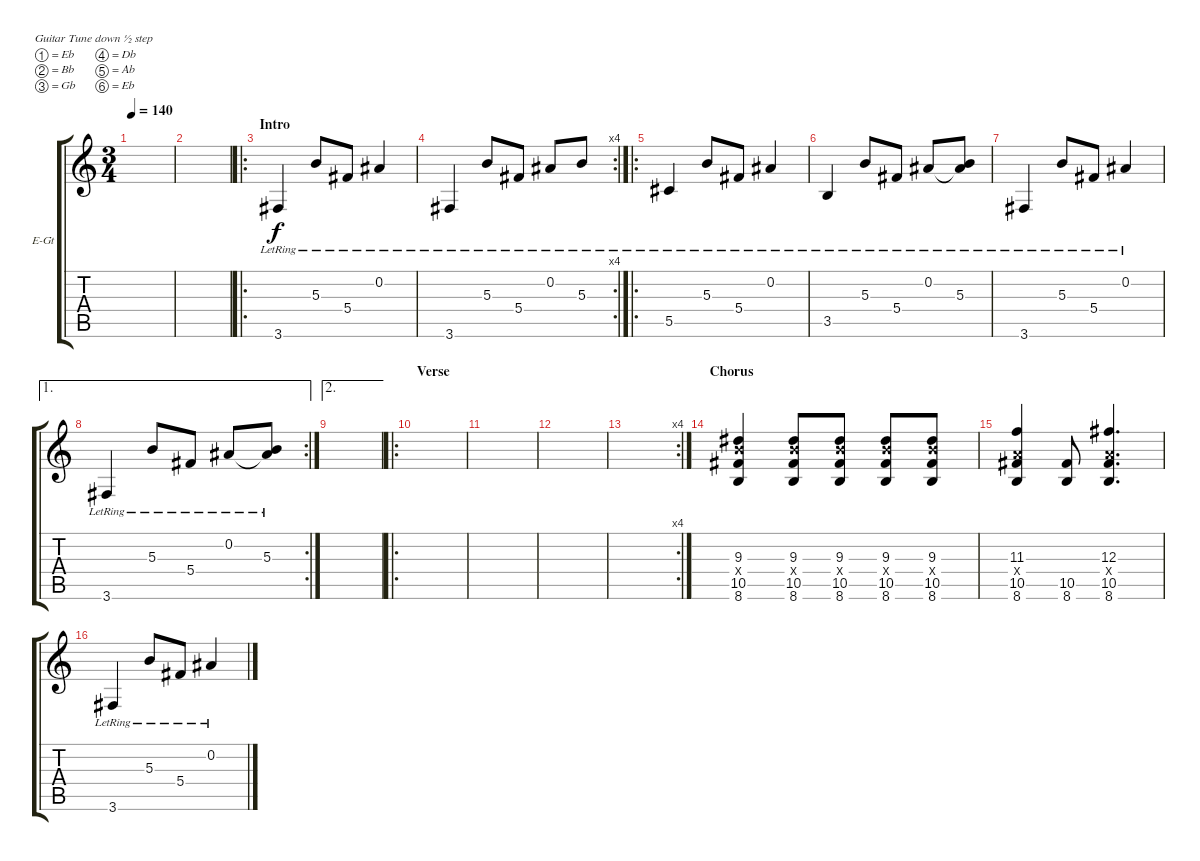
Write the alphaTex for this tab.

\defaultSystemsLayout 4
\bracketExtendMode groupsimilarinstruments
\firstSystemTrackNameOrientation horizontal
\otherSystemsTrackNameOrientation horizontal
\track ("Rhythm Guitar" "E-Gt") {instrument electricguitarmuted}
\staff {score tabs}
\tuning (Eb4 Bb3 Gb3 Db3 Ab2 Eb2)
\ts (3 4)
\tempo 140
\clef g2
\ks c
|
|
\ro
\section ("" "Intro")
3.6{lr}.4 5.3{lr}.8 5.4{lr}.8 0.2{lr}.4 |
\rc 4
3.6{lr}.4 5.3{lr}.8 5.4{lr}.8 0.2{lr}.8 5.3{lr}.8 |
\ro
5.5{lr}.4 5.3{lr}.8 5.4{lr}.8 0.2{lr}.4 |
3.5{lr}.4 5.3{lr}.8 5.4{lr}.8 0.2{lr}.8 (5.3{lr} 0.2{lr t}).8 |
3.6{lr}.4 5.3{lr}.8 5.4{lr}.8 0.2{lr}.4 |
\ae 1
\rc 2
3.6{lr}.4 5.3{lr}.8 5.4{lr}.8 0.2{lr}.8 (5.3{lr} 0.2{lr t}).8 |
\ae 2
|
\ro
\section ("" "Verse")
|
|
|
\rc 4
|
\section ("" "Chorus")
(8.6 10.5 10.4{x} 9.3).4 (8.6 10.5 10.4{x} 9.3).8 (8.6 10.5 10.4{x} 9.3).8 (8.6 10.5 10.4{x} 9.3).8 (8.6 10.5 10.4{x} 9.3).8 |
(8.6 10.5 8.4{x} 11.3).4 (8.6 10.5).8 (8.6 10.5 8.4{x} 12.3).4{d} |
3.6{lr}.4 5.3{lr}.8 5.4{lr}.8 0.2{lr}.4
